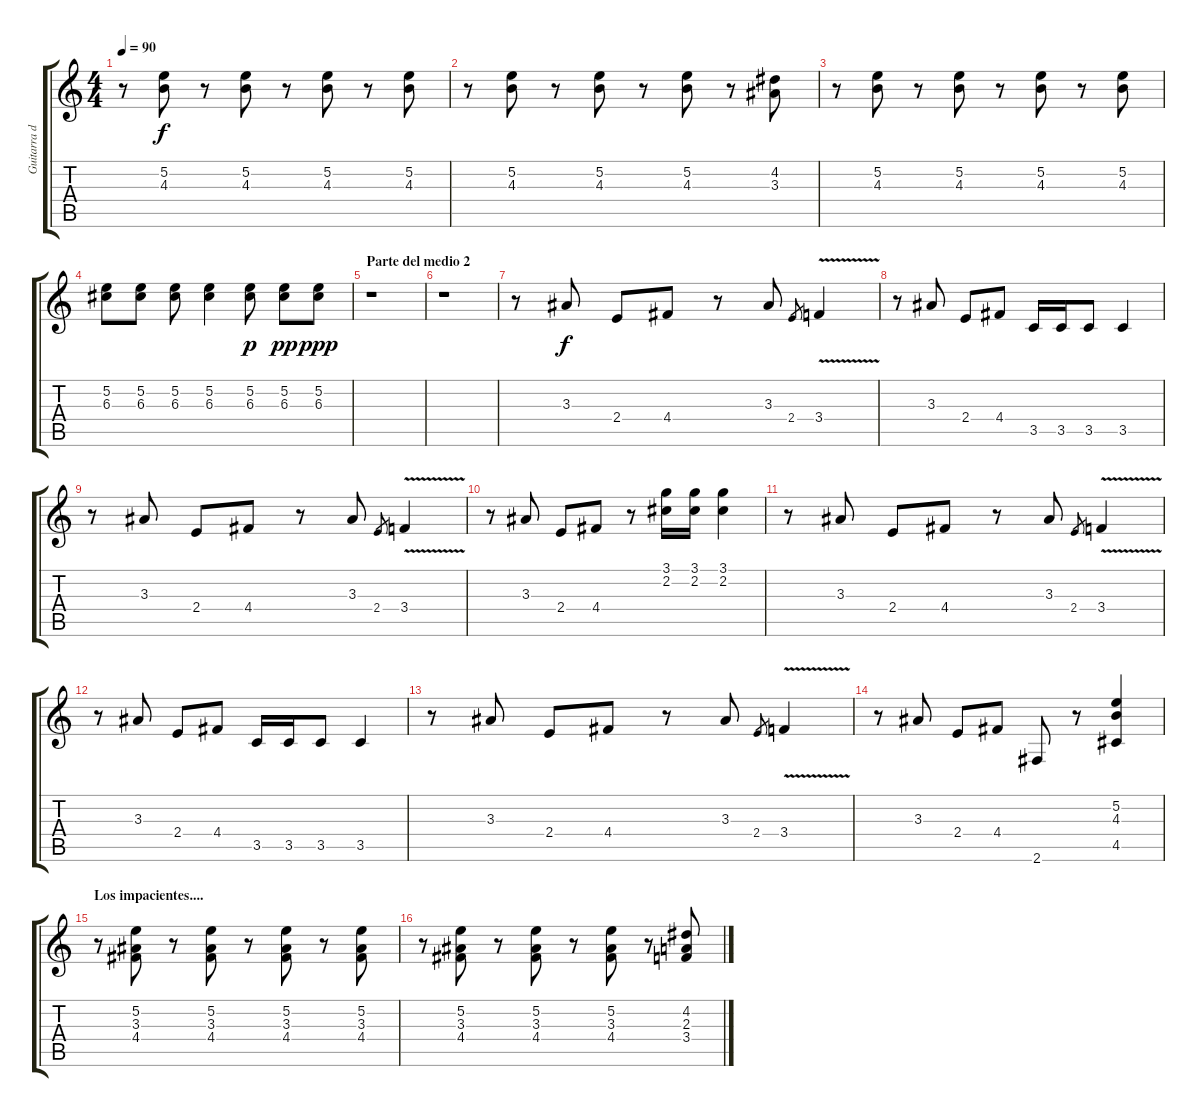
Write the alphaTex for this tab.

\track ("Guitarra distorsionada" "Guitarra d") {instrument distortionguitar}
\staff {score tabs}
\tuning (E4 B3 G3 D3 A2 E2) {hide}
\ts (4 4)
\tempo 90
\clef g2
\ks c
r.8{dy f} (5.2 4.3).8 r.8 (5.2 4.3).8 r.8 (5.2 4.3).8 r.8 (5.2 4.3).8 |
r.8 (5.2 4.3).8 r.8 (5.2 4.3).8 r.8 (5.2 4.3).8 r.8 (4.2 3.3).8 |
r.8 (5.2 4.3).8 r.8 (5.2 4.3).8 r.8 (5.2 4.3).8 r.8 (5.2 4.3).8 |
(5.2 6.3).8 (5.2 6.3).8 (5.2 6.3).8 (5.2 6.3).4 (5.2 6.3).8{dy p} (5.2 6.3).8{dy pp} (5.2 6.3).8{dy ppp} |
\section ("" "Parte del medio 2")
r.1 |
r.1 |
r.8 3.3.8{dy f} 2.4.8 4.4.8 r.8 3.3.8 2.4.8{gr} 3.4{v}.4 |
r.8 3.3.8 2.4.8 4.4.8 3.5.16 3.5.16 3.5.8 3.5.4 |
r.8 3.3.8 2.4.8 4.4.8 r.8 3.3.8 2.4.8{gr} 3.4{v}.4 |
r.8 3.3.8 2.4.8 4.4.8 r.8 (3.1 2.2).16 (3.1 2.2).16 (3.1 2.2).4 |
r.8 3.3.8 2.4.8 4.4.8 r.8 3.3.8 2.4.8{gr} 3.4{v}.4 |
r.8 3.3.8 2.4.8 4.4.8 3.5.16 3.5.16 3.5.8 3.5.4 |
r.8 3.3.8 2.4.8 4.4.8 r.8 3.3.8 2.4.8{gr} 3.4{v}.4 |
r.8 3.3.8 2.4.8 4.4.8 2.6.8 r.8 (5.2 4.3 4.5).4 |
\section ("" "Los impacientes....")
r.8 (5.2 3.3 4.4).8 r.8 (5.2 3.3 4.4).8 r.8 (5.2 3.3 4.4).8 r.8 (5.2 3.3 4.4).8 |
r.8 (5.2 3.3 4.4).8 r.8 (5.2 3.3 4.4).8 r.8 (5.2 3.3 4.4).8 r.8 (4.2 2.3 3.4).8
